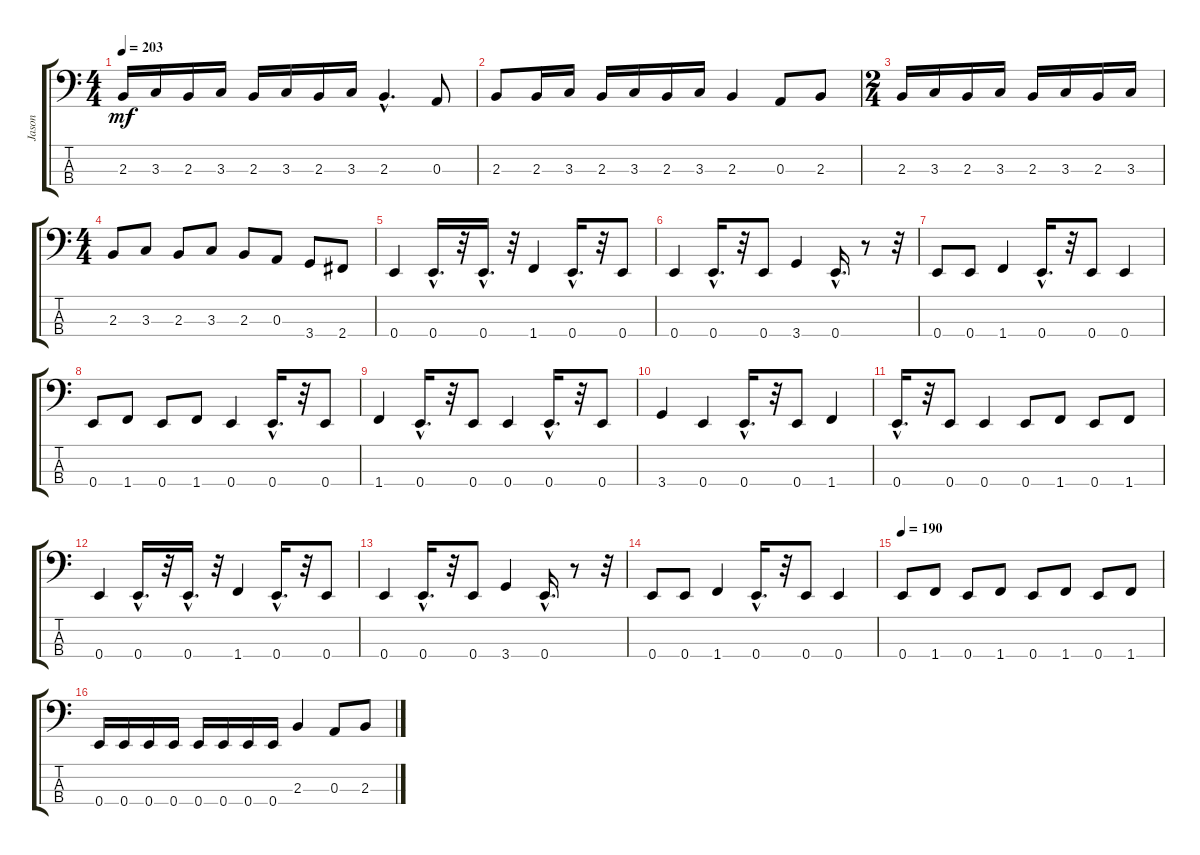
\track ("Jason" "Jason") {instrument electricbasspick}
\staff {score tabs}
\tuning (G2 D2 A1 E1) {hide}
\ts (4 4)
\tempo 203
\clef f4
\ks c
2.3.16{dy mf} 3.3.16 2.3.16 3.3.16 2.3.16 3.3.16 2.3.16 3.3.16 2.3{hac}.4{d} 0.3.8 |
2.3.8 2.3.16 3.3.16 2.3.16 3.3.16 2.3.16 3.3.16 2.3.4 0.3.8 2.3.8 |
\ts (2 4)
2.3.16 3.3.16 2.3.16 3.3.16 2.3.16 3.3.16 2.3.16 3.3.16 |
\ts (4 4)
2.3.8 3.3.8 2.3.8 3.3.8 2.3.8 0.3.8 3.4.8 2.4.8 |
0.4.4 0.4{hac}.16{d} r.32 0.4{hac}.16{d} r.32 1.4.4 0.4{hac}.16{d} r.32 0.4.8 |
0.4.4 0.4{hac}.16{d} r.32 0.4.8 3.4.4 0.4{hac}.16{d} r.8 r.32 |
0.4.8 0.4.8 1.4.4 0.4{hac}.16{d} r.32 0.4.8 0.4.4 |
0.4.8 1.4.8 0.4.8 1.4.8 0.4.4 0.4{hac}.16{d} r.32 0.4.8 |
1.4.4 0.4{hac}.16{d} r.32 0.4.8 0.4.4 0.4{hac}.16{d} r.32 0.4.8 |
3.4.4 0.4.4 0.4{hac}.16{d} r.32 0.4.8 1.4.4 |
0.4{hac}.16{d} r.32 0.4.8 0.4.4 0.4.8 1.4.8 0.4.8 1.4.8 |
0.4.4 0.4{hac}.16{d} r.32 0.4{hac}.16{d} r.32 1.4.4 0.4{hac}.16{d} r.32 0.4.8 |
0.4.4 0.4{hac}.16{d} r.32 0.4.8 3.4.4 0.4{hac}.16{d} r.8 r.32 |
0.4.8 0.4.8 1.4.4 0.4{hac}.16{d} r.32 0.4.8 0.4.4 |
\tempo 190
0.4.8 1.4.8 0.4.8 1.4.8 0.4.8 1.4.8 0.4.8 1.4.8 |
0.4.16 0.4.16 0.4.16 0.4.16 0.4.16 0.4.16 0.4.16 0.4.16 2.3.4 0.3.8 2.3.8
